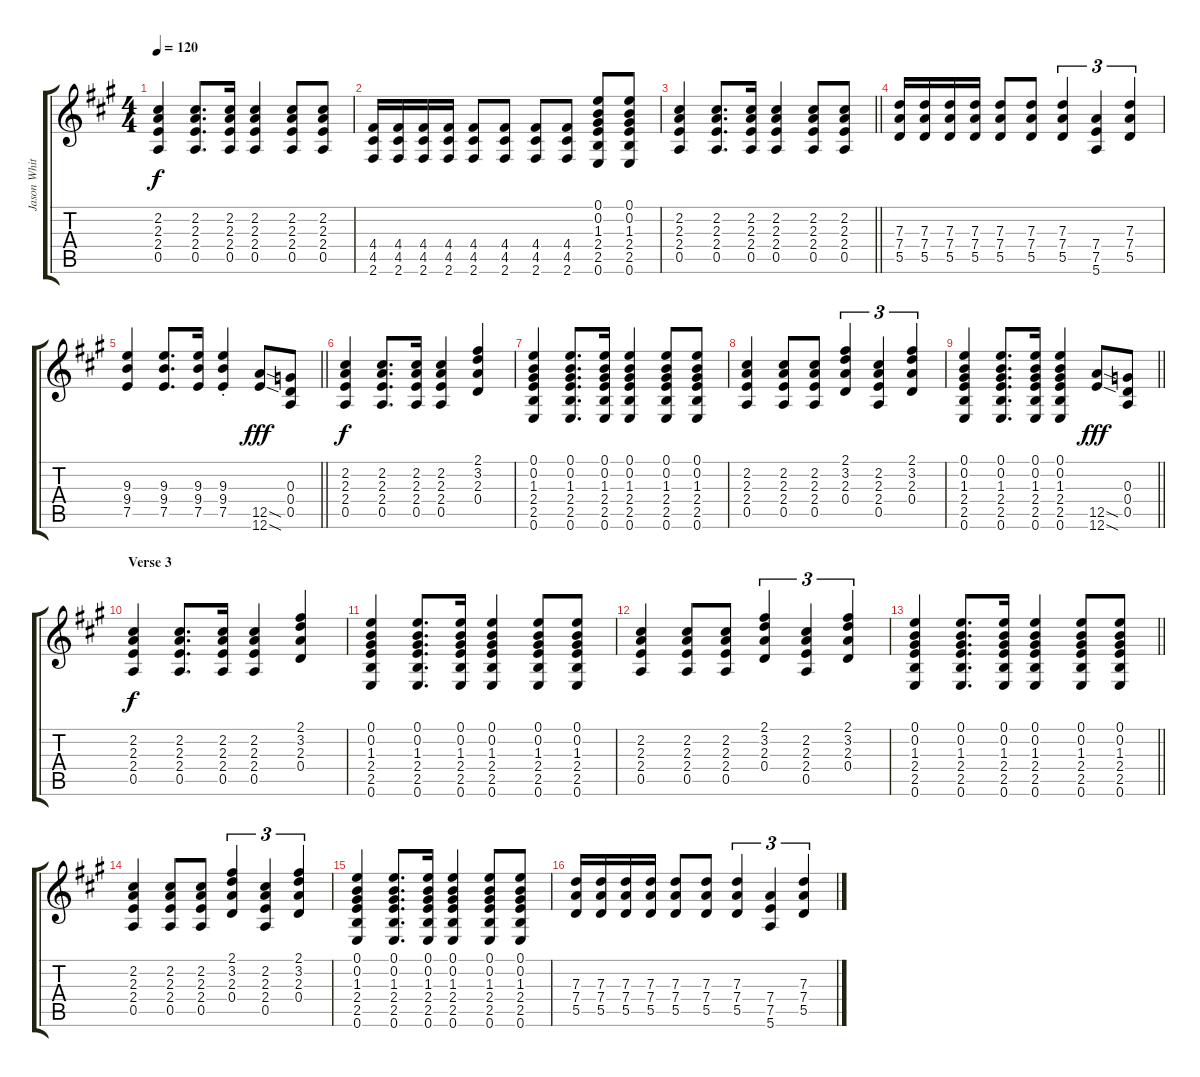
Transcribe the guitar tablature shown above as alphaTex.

\track ("Jason White (Lead Guitar)" "Jason Whit") {instrument distortionguitar}
\staff {score tabs}
\tuning (E4 B3 G3 D3 A2 E2) {hide}
\ts (4 4)
\tempo 120
\clef g2
\ks a
(2.2 2.3 2.4 0.5).4{dy f} (2.2 2.3 2.4 0.5).8{d} (2.2 2.3 2.4 0.5).16 (2.2 2.3 2.4 0.5).4 (2.2 2.3 2.4 0.5).8 (2.2 2.3 2.4 0.5).8 |
(4.4 4.5 2.6).16 (4.4 4.5 2.6).16 (4.4 4.5 2.6).16 (4.4 4.5 2.6).16 (4.4 4.5 2.6).8 (4.4 4.5 2.6).8 (4.4 4.5 2.6).8 (4.4 4.5 2.6).8 (0.1 0.2 1.3 2.4 2.5 0.6).8 (0.1 0.2 1.3 2.4 2.5 0.6).8 |
\barLineRight lightlight
(2.2 2.3 2.4 0.5).4 (2.2 2.3 2.4 0.5).8{d} (2.2 2.3 2.4 0.5).16 (2.2 2.3 2.4 0.5).4 (2.2 2.3 2.4 0.5).8 (2.2 2.3 2.4 0.5).8 |
(7.3 7.4 5.5).16 (7.3 7.4 5.5).16 (7.3 7.4 5.5).16 (7.3 7.4 5.5).16 (7.3 7.4 5.5).8 (7.3 7.4 5.5).8 (7.3 7.4 5.5).4{tu (3 2)} (7.4 7.5 5.6).4{tu (3 2)} (7.3 7.4 5.5).4{tu (3 2)} |
\barLineRight lightlight
(9.3 9.4 7.5).4 (9.3 9.4 7.5).8{d} (9.3 9.4 7.5).16 (9.3{st} 9.4{st} 7.5{st}).4 (12.5{sod} 12.6{sod}).8{dy fff} (0.3 0.4 0.5).8 |
(2.2 2.3 2.4 0.5).4{dy f} (2.2 2.3 2.4 0.5).8{d} (2.2 2.3 2.4 0.5).16 (2.2 2.3 2.4 0.5).4 (2.1 3.2 2.3 0.4).4 |
(0.1 0.2 1.3 2.4 2.5 0.6).4 (0.1 0.2 1.3 2.4 2.5 0.6).8{d} (0.1 0.2 1.3 2.4 2.5 0.6).16 (0.1 0.2 1.3 2.4 2.5 0.6).4 (0.1 0.2 1.3 2.4 2.5 0.6).8 (0.1 0.2 1.3 2.4 2.5 0.6).8 |
(2.2 2.3 2.4 0.5).4 (2.2 2.3 2.4 0.5).8 (2.2 2.3 2.4 0.5).8 (2.1 3.2 2.3 0.4).4{tu (3 2)} (2.2 2.3 2.4 0.5).4{tu (3 2)} (2.1 3.2 2.3 0.4).4{tu (3 2)} |
\barLineRight lightlight
(0.1 0.2 1.3 2.4 2.5 0.6).4 (0.1 0.2 1.3 2.4 2.5 0.6).8{d} (0.1 0.2 1.3 2.4 2.5 0.6).16 (0.1 0.2 1.3 2.4 2.5 0.6).4 (12.5{sod} 12.6{sod}).8{dy fff} (0.3 0.4 0.5).8 |
\section ("" "Verse 3")
(2.2 2.3 2.4 0.5).4{dy f} (2.2 2.3 2.4 0.5).8{d} (2.2 2.3 2.4 0.5).16 (2.2 2.3 2.4 0.5).4 (2.1 3.2 2.3 0.4).4 |
(0.1 0.2 1.3 2.4 2.5 0.6).4 (0.1 0.2 1.3 2.4 2.5 0.6).8{d} (0.1 0.2 1.3 2.4 2.5 0.6).16 (0.1 0.2 1.3 2.4 2.5 0.6).4 (0.1 0.2 1.3 2.4 2.5 0.6).8 (0.1 0.2 1.3 2.4 2.5 0.6).8 |
(2.2 2.3 2.4 0.5).4 (2.2 2.3 2.4 0.5).8 (2.2 2.3 2.4 0.5).8 (2.1 3.2 2.3 0.4).4{tu (3 2)} (2.2 2.3 2.4 0.5).4{tu (3 2)} (2.1 3.2 2.3 0.4).4{tu (3 2)} |
\barLineRight lightlight
(0.1 0.2 1.3 2.4 2.5 0.6).4 (0.1 0.2 1.3 2.4 2.5 0.6).8{d} (0.1 0.2 1.3 2.4 2.5 0.6).16 (0.1 0.2 1.3 2.4 2.5 0.6).4 (0.1 0.2 1.3 2.4 2.5 0.6).8 (0.1 0.2 1.3 2.4 2.5 0.6).8 |
(2.2 2.3 2.4 0.5).4 (2.2 2.3 2.4 0.5).8 (2.2 2.3 2.4 0.5).8 (2.1 3.2 2.3 0.4).4{tu (3 2)} (2.2 2.3 2.4 0.5).4{tu (3 2)} (2.1 3.2 2.3 0.4).4{tu (3 2)} |
(0.1 0.2 1.3 2.4 2.5 0.6).4 (0.1 0.2 1.3 2.4 2.5 0.6).8{d} (0.1 0.2 1.3 2.4 2.5 0.6).16 (0.1 0.2 1.3 2.4 2.5 0.6).4 (0.1 0.2 1.3 2.4 2.5 0.6).8 (0.1 0.2 1.3 2.4 2.5 0.6).8 |
(7.3 7.4 5.5).16 (7.3 7.4 5.5).16 (7.3 7.4 5.5).16 (7.3 7.4 5.5).16 (7.3 7.4 5.5).8 (7.3 7.4 5.5).8 (7.3 7.4 5.5).4{tu (3 2)} (7.4 7.5 5.6).4{tu (3 2)} (7.3 7.4 5.5).4{tu (3 2)}
